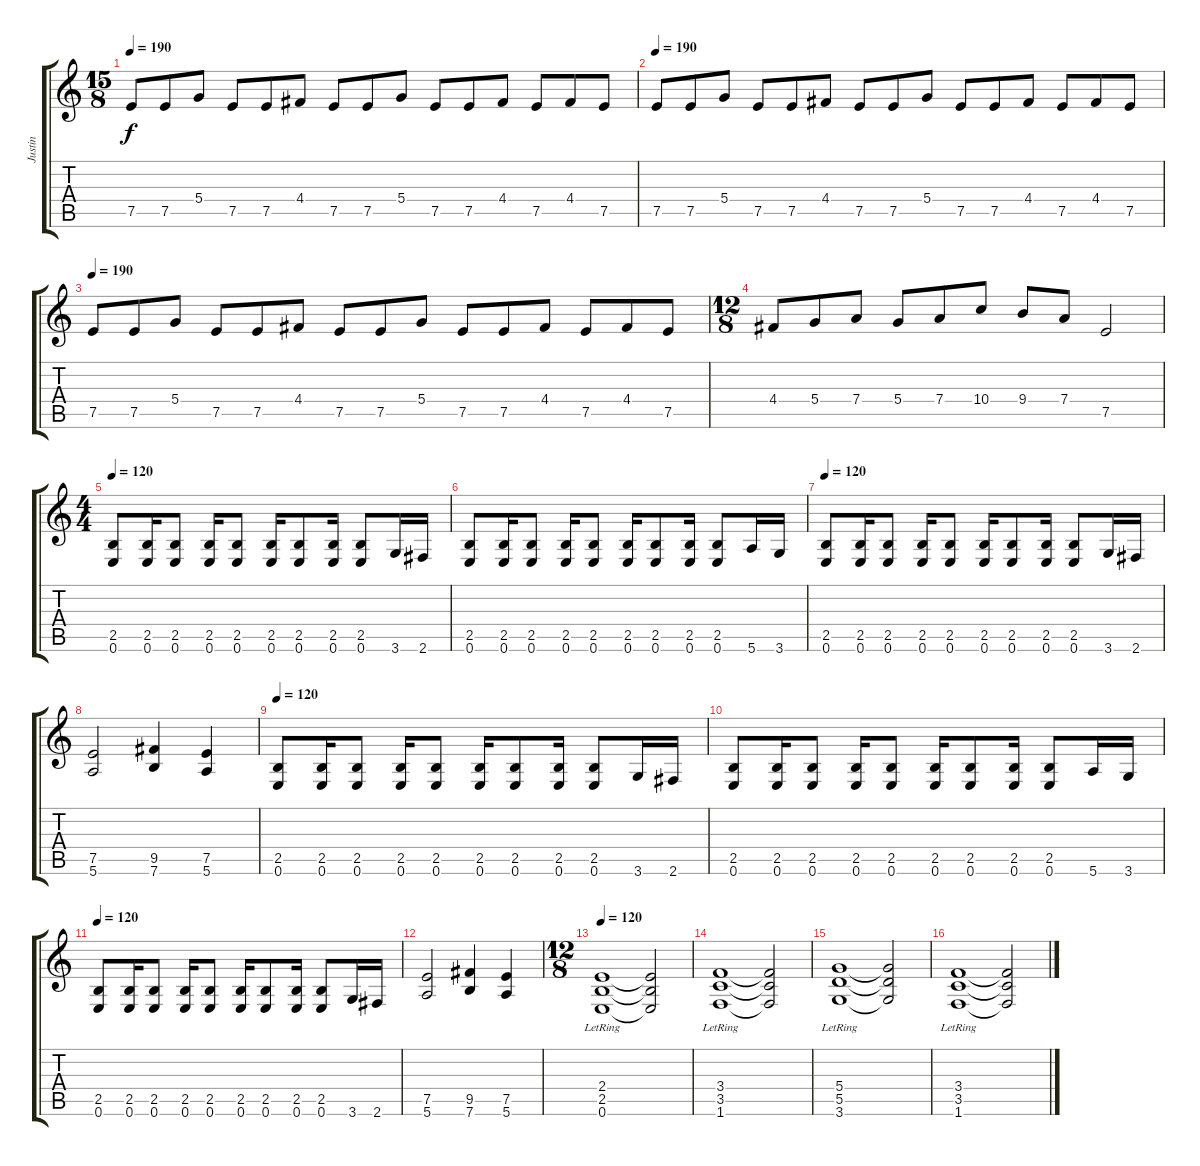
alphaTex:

\track ("Justin" "Justin") {instrument distortionguitar}
\staff {score tabs}
\tuning (E4 B3 G3 D3 A2 E2) {hide}
\ts (15 8)
\tempo 190
\clef g2
\ks c
7.5.8{dy f} 7.5.8 5.4.8 7.5.8 7.5.8 4.4.8 7.5.8 7.5.8 5.4.8 7.5.8 7.5.8 4.4.8 7.5.8 4.4.8 7.5.8 |
\tempo 190
7.5.8 7.5.8 5.4.8 7.5.8 7.5.8 4.4.8 7.5.8 7.5.8 5.4.8 7.5.8 7.5.8 4.4.8 7.5.8 4.4.8 7.5.8 |
\tempo 190
7.5.8 7.5.8 5.4.8 7.5.8 7.5.8 4.4.8 7.5.8 7.5.8 5.4.8 7.5.8 7.5.8 4.4.8 7.5.8 4.4.8 7.5.8 |
\ts (12 8)
4.4.8 5.4.8 7.4.8 5.4.8 7.4.8 10.4.8 9.4.8 7.4.8 7.5.2 |
\ts (4 4)
\tempo 110
\tempo 120
(2.5 0.6).8 (2.5 0.6).16 (2.5 0.6).8 (2.5 0.6).16 (2.5 0.6).8 (2.5 0.6).16 (2.5 0.6).8 (2.5 0.6).16 (2.5 0.6).8 3.6.16 2.6.16 |
(2.5 0.6).8 (2.5 0.6).16 (2.5 0.6).8 (2.5 0.6).16 (2.5 0.6).8 (2.5 0.6).16 (2.5 0.6).8 (2.5 0.6).16 (2.5 0.6).8 5.6.16 3.6.16 |
\tempo 110
\tempo 120
(2.5 0.6).8 (2.5 0.6).16 (2.5 0.6).8 (2.5 0.6).16 (2.5 0.6).8 (2.5 0.6).16 (2.5 0.6).8 (2.5 0.6).16 (2.5 0.6).8 3.6.16 2.6.16 |
(7.5 5.6).2 (9.5 7.6).4 (7.5 5.6).4 |
\tempo 110
\tempo 120
(2.5 0.6).8 (2.5 0.6).16 (2.5 0.6).8 (2.5 0.6).16 (2.5 0.6).8 (2.5 0.6).16 (2.5 0.6).8 (2.5 0.6).16 (2.5 0.6).8 3.6.16 2.6.16 |
(2.5 0.6).8 (2.5 0.6).16 (2.5 0.6).8 (2.5 0.6).16 (2.5 0.6).8 (2.5 0.6).16 (2.5 0.6).8 (2.5 0.6).16 (2.5 0.6).8 5.6.16 3.6.16 |
\tempo 110
\tempo 120
(2.5 0.6).8 (2.5 0.6).16 (2.5 0.6).8 (2.5 0.6).16 (2.5 0.6).8 (2.5 0.6).16 (2.5 0.6).8 (2.5 0.6).16 (2.5 0.6).8 3.6.16 2.6.16 |
(7.5 5.6).2 (9.5 7.6).4 (7.5 5.6).4 |
\ts (12 8)
\tempo 120
(2.4{lr} 2.5{lr} 0.6{lr}).1 (2.4{t} 2.5{t} 0.6{t}).2 |
(3.4{lr} 3.5{lr} 1.6{lr}).1 (3.4{t} 3.5{t} 1.6{t}).2 |
(5.4{lr} 5.5{lr} 3.6{lr}).1 (5.4{t} 5.5{t} 3.6{t}).2 |
(3.4{lr} 3.5{lr} 1.6{lr}).1 (3.4{t} 3.5{t} 1.6{t}).2
